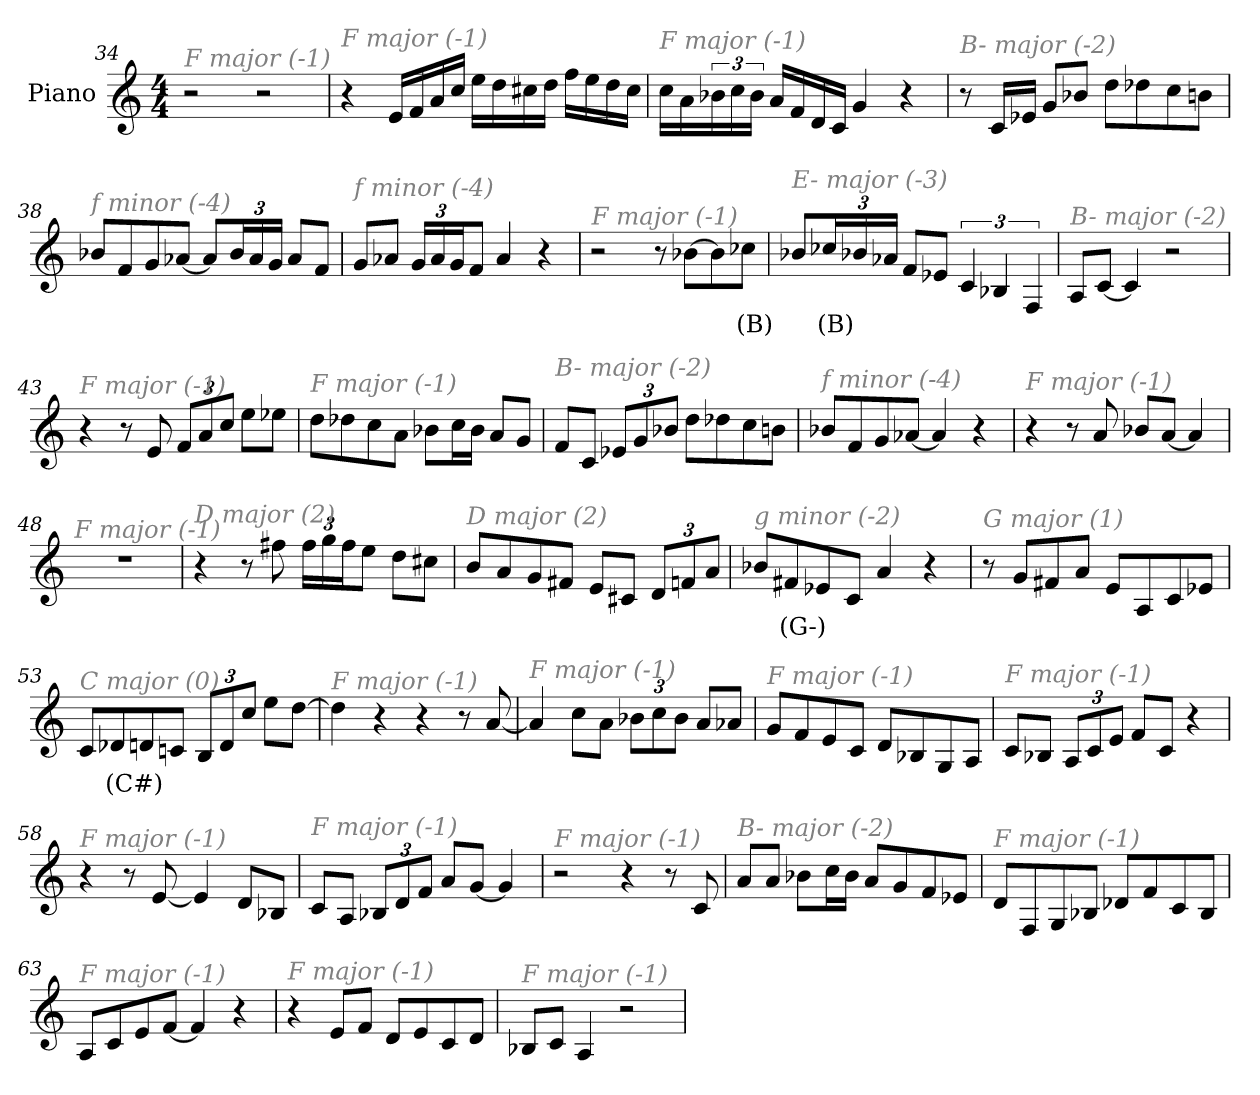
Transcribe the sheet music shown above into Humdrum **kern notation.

**kern	**text
*part1	*part1
*staff1	*staff1
*I"Piano	*
*I'Pno	*
*clefG2	*
*k[]	*
*M4/4	*
=34	=34
!LO:TX:i:color=#808080:t=F major (-1)	!
2r	.
2r	.
!!LO:LB:g=z
=35	=35
!LO:TX:i:color=#808080:t=F major (-1)	!
4r	.
16e/LL	.
16f/	.
16a/	.
16cc/JJ	.
16ee\LL	.
16dd\	.
16cc#X\	.
16dd\JJ	.
16ff\LL	.
16ee\	.
16dd\	.
16cc#\JJ	.
=36	=36
!LO:TX:i:color=#808080:t=F major (-1)	!
16cc\LL	.
16a\	.
24b-X\	.
24cc\	.
24b-\JJ	.
16a/LL	.
16f/	.
16d/	.
16c/JJ	.
4g/	.
4r	.
=37	=37
!LO:TX:i:color=#808080:t=B- major (-2)	!
8r	.
16c/LL	.
16e-X/JJ	.
8g/L	.
8b-X/J	.
8dd\L	.
8dd-X\	.
8cc\	.
8bn\J	.
!!LO:LB:g=z
=38	=38
!LO:TX:i:color=#808080:t=f minor (-4)	!
8b-X/L	.
8f/	.
8g/	.
[8a-X/J	.
8a-/L]	.
*Xbrackettup	*
24b-/L	.
24a-/	.
24g/JJ	.
8a-/L	.
8f/J	.
=39	=39
!LO:TX:i:color=#808080:t=f minor (-4)	!
8g/L	.
8a-X/J	.
24g/LL	.
24a-/	.
24g/J	.
8f/J	.
4a-/	.
4r	.
=40	=40
!LO:TX:i:color=#808080:t=F major (-1)	!
2r	.
8r	.
[8b-X\L	.
8b-\]	.
8cc-Xi\J	(B)
=41	=41
!LO:TX:i:color=#808080:t=E- major (-3)	!
8b-X/L	.
24cc-Xi/L	(B)
24b-X/	.
24a-X/JJ	.
8f/L	.
8e-X/J	.
*brackettup	*
6c/	.
6B-X/	.
6F/	.
!!LO:PB:g=z
=42	=42
!LO:TX:i:color=#808080:t=B- major (-2)	!
8A/L	.
[8c/J	.
4c/]	.
2r	.
=43	=43
!LO:TX:i:color=#808080:t=F major (-1)	!
4r	.
8r	.
8e/	.
*Xbrackettup	*
12f/L	.
12a/	.
12cc/J	.
8ee\L	.
8ee-X\J	.
=44	=44
!LO:TX:i:color=#808080:t=F major (-1)	!
8dd\L	.
8dd-X\	.
8cc\	.
8a\J	.
8b-X\L	.
16cc\L	.
16b-\JJ	.
8a/L	.
8g/J	.
=45	=45
!LO:TX:i:color=#808080:t=B- major (-2)	!
8f/L	.
8c/J	.
12e-X/L	.
12g/	.
12b-X/J	.
8dd\L	.
8dd-X\	.
8cc\	.
8bn\J	.
!!LO:LB:g=z
=46	=46
!LO:TX:i:color=#808080:t=f minor (-4)	!
8b-X/L	.
8f/	.
8g/	.
[8a-X/J	.
4a-/]	.
4r	.
=47	=47
!LO:TX:i:color=#808080:t=F major (-1)	!
4r	.
8r	.
8a/	.
8b-X/L	.
[8a/J	.
4a/]	.
=48	=48
!LO:TX:i:color=#808080:t=F major (-1)	!
1r	.
=49	=49
!LO:TX:i:color=#808080:t=D major (2)	!
4r	.
8r	.
8ff#X\	.
24ff#\LL	.
24gg\	.
24ff#\J	.
8ee\J	.
8dd\L	.
8cc#X\J	.
=50	=50
!LO:TX:i:color=#808080:t=D major (2)	!
8b/L	.
8a/	.
8g/	.
8f#X/J	.
8e/L	.
8c#X/J	.
12d/L	.
12fn/	.
12a/J	.
!!LO:LB:g=z
=51	=51
!LO:TX:i:color=#808080:t=g minor (-2)	!
8b-X/L	.
8f#Xj/	(G-)
8e-X/	.
8c/J	.
4a/	.
4r	.
=52	=52
!LO:TX:i:color=#808080:t=G major (1)	!
8r	.
8g/L	.
8f#X/	.
8a/J	.
8e/L	.
8A/	.
8c/	.
8e-X/J	.
=53	=53
!LO:TX:i:color=#808080:t=C major (0)	!
8c/L	.
8d-Xj/	(C#)
8d/	.
8cn/J	.
12B/L	.
12d/	.
12cc/J	.
8ee\L	.
[8dd\J	.
=54	=54
!LO:TX:i:color=#808080:t=F major (-1)	!
4dd\]	.
4r	.
4r	.
8r	.
[8a/	.
!!LO:LB:g=z
=55	=55
!LO:TX:i:color=#808080:t=F major (-1)	!
4a/]	.
8cc\L	.
8a\J	.
12b-X\L	.
12cc\	.
12b-\J	.
8a/L	.
8a-X/J	.
=56	=56
!LO:TX:i:color=#808080:t=F major (-1)	!
8g/L	.
8f/	.
8e/	.
8c/J	.
8d/L	.
8B-X/	.
8G/	.
8A/J	.
=57	=57
!LO:TX:i:color=#808080:t=F major (-1)	!
8c/L	.
8B-X/J	.
12A/L	.
12c/	.
12e/J	.
8f/L	.
8c/J	.
4r	.
=58	=58
!LO:TX:i:color=#808080:t=F major (-1)	!
4r	.
8r	.
[8e/	.
4e/]	.
8d/L	.
8B-X/J	.
!!LO:LB:g=z
=59	=59
!LO:TX:i:color=#808080:t=F major (-1)	!
8c/L	.
8A/J	.
12B-X/L	.
12d/	.
12f/J	.
8a/L	.
[8g/J	.
4g/]	.
=60	=60
!LO:TX:i:color=#808080:t=F major (-1)	!
2r	.
4r	.
8r	.
8c/	.
=61	=61
!LO:TX:i:color=#808080:t=B- major (-2)	!
8a/L	.
8a/J	.
8b-X\L	.
16cc\L	.
16b-\JJ	.
8a/L	.
8g/	.
8f/	.
8e-X/J	.
=62	=62
!LO:TX:i:color=#808080:t=F major (-1)	!
8d/L	.
8F/	.
8G/	.
8B-X/J	.
8d-X/L	.
8f/	.
8c/	.
8B-/J	.
!!LO:LB:g=z
=63	=63
!LO:TX:i:color=#808080:t=F major (-1)	!
8A/L	.
8c/	.
8e/	.
[8f/J	.
4f/]	.
4r	.
=64	=64
!LO:TX:i:color=#808080:t=F major (-1)	!
4r	.
8e/L	.
8f/J	.
8d/L	.
8e/	.
8c/	.
8d/J	.
=65	=65
!LO:TX:i:color=#808080:t=F major (-1)	!
8B-X/L	.
8c/J	.
4A/	.
2r	.
=	=
*-	*-
